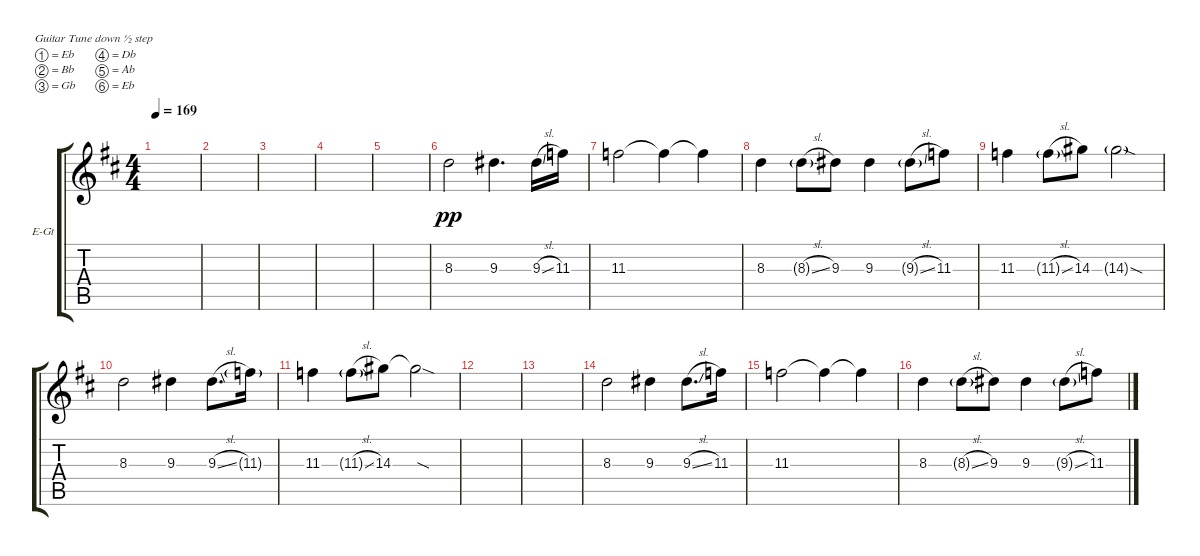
\defaultSystemsLayout 4
\bracketExtendMode groupsimilarinstruments
\firstSystemTrackNameOrientation horizontal
\otherSystemsTrackNameOrientation horizontal
\track ("Electric Guitar 3" "E-Gt") {instrument distortionguitar}
\staff {score tabs}
\tuning (Eb4 Bb3 Gb3 Db3 Ab2 Eb2)
\ts (4 4)
\tempo 169
\clef g2
\ks bminor
|
|
|
|
|
8.3.2{dy pp} 9.3.4{d} 9.3{sl}.16 11.3.16 |
11.3.2 11.3{t}.4 11.3{t}.4 |
8.3.4 8.3{sl g}.8 9.3.8 9.3.4 9.3{sl g}.8 11.3.8 |
11.3.4 11.3{sl g}.8 14.3.8 14.3{sod g}.2 |
8.3.2 9.3.4 9.3{sl}.8{d} 11.3{g}.16 |
11.3.4 11.3{sl g}.8 14.3.8 14.3{sod t}.2 |
|
|
8.3.2 9.3.4 9.3{sl}.8{d} 11.3.16 |
11.3.2 11.3{t}.4 11.3{t}.4 |
8.3.4 8.3{sl g}.8 9.3.8 9.3.4 9.3{sl g}.8 11.3.8
